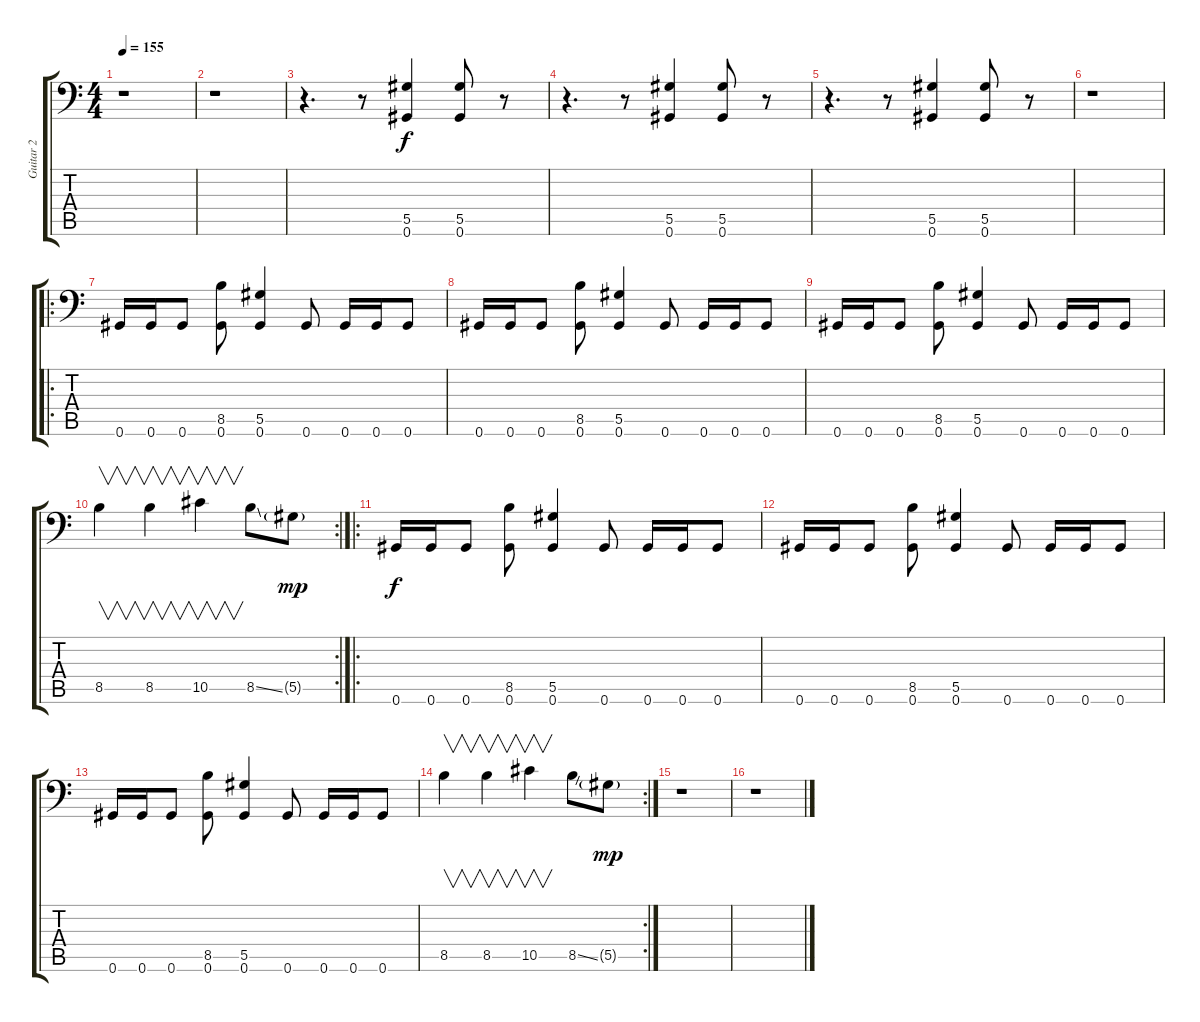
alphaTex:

\track ("Guitar 2" "Guitar 2") {instrument distortionguitar}
\staff {score tabs}
\tuning (Bb3 F3 Db3 Ab2 Eb2 Ab1) {hide}
\ts (4 4)
\tempo 155
\clef f4
\ks c
r.1{dy f} |
r.1 |
r.4{d} r.8 (5.5 0.6).4 (5.5 0.6).8 r.8 |
r.4{d} r.8 (5.5 0.6).4 (5.5 0.6).8 r.8 |
r.4{d} r.8 (5.5 0.6).4 (5.5 0.6).8 r.8 |
r.1 |
\ro
0.6.16 0.6.16 0.6.8 (8.5 0.6).8 (5.5 0.6).4 0.6.8 0.6.16 0.6.16 0.6.8 |
0.6.16 0.6.16 0.6.8 (8.5 0.6).8 (5.5 0.6).4 0.6.8 0.6.16 0.6.16 0.6.8 |
0.6.16 0.6.16 0.6.8 (8.5 0.6).8 (5.5 0.6).4 0.6.8 0.6.16 0.6.16 0.6.8 |
\rc 2
8.5.4{v} 8.5.4{v} 10.5.4{v} 8.5{ss}.8 5.5{g}.8{dy mp} |
\ro
0.6.16{dy f} 0.6.16 0.6.8 (8.5 0.6).8 (5.5 0.6).4 0.6.8 0.6.16 0.6.16 0.6.8 |
0.6.16 0.6.16 0.6.8 (8.5 0.6).8 (5.5 0.6).4 0.6.8 0.6.16 0.6.16 0.6.8 |
0.6.16 0.6.16 0.6.8 (8.5 0.6).8 (5.5 0.6).4 0.6.8 0.6.16 0.6.16 0.6.8 |
\rc 2
8.5.4{v} 8.5.4{v} 10.5.4{v} 8.5{ss}.8 5.5{g}.8{dy mp} |
r.1 |
r.1
